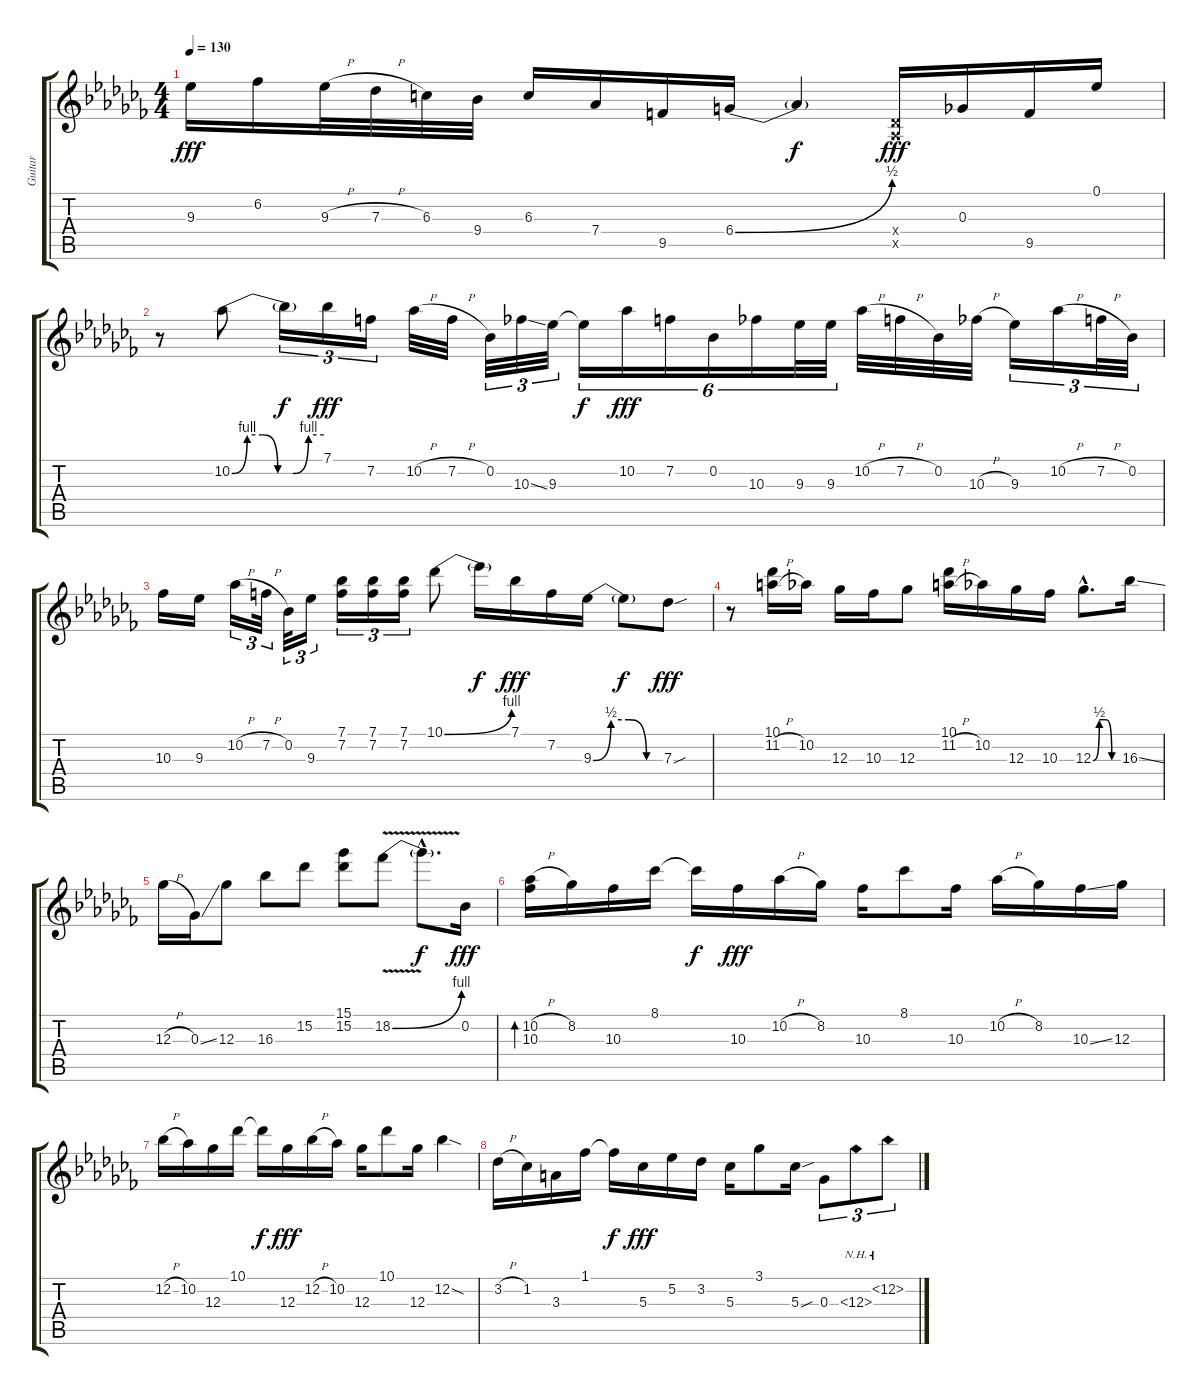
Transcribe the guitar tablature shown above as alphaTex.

\track ("Guitar" "Guitar") {instrument distortionguitar}
\staff {score tabs}
\tuning (Eb4 Bb3 Gb3 Db3 Ab2 Eb2) {hide}
\ts (4 4)
\tempo 130
\clef g2
\ks cb
9.3.16{dy fff} 6.2.16 9.3{h}.32 7.3{h}.32 6.3.32 9.4.32 6.3.16 7.4.16 9.5.16 6.4{be (bend 0 0 60 2)}.16 6.4{t}.4{dy f} (0.4{x} 0.5{x}).16{dy fff} 0.3.16 9.5.16 0.1.16 |
r.8 10.2{be (custom 0 0 10 4 20 4 30 0 40 0 50 4 60 4)}.8 10.2{t}.16{tu (3 2) dy f} 7.1.16{tu (3 2) dy fff} 7.2.16{tu (3 2)} 10.2{h}.32 7.2{h}.32 0.2.32{tu (3 2)} 10.3{ss}.32{tu (3 2)} 9.3.32{tu (3 2)} 9.3{t}.16{tu (6 4) dy f} 10.2.16{tu (6 4) dy fff} 7.2.16{tu (6 4)} 0.2.16{tu (6 4)} 10.3.16{tu (6 4)} 9.3.32{tu (6 4)} 9.3.32{tu (6 4)} 10.2{h}.32 7.2{h}.32 0.2.32 10.3{h}.32 9.3.16{tu (3 2)} 10.2{h}.16{tu (3 2)} 7.2{h}.32{tu (3 2)} 0.2.32{tu (3 2)} |
10.3.16 9.3.16 10.2{h}.16{tu (3 2)} 7.2{h}.32{tu (3 2)} 0.2.32{tu (3 2)} 9.3.16{tu (3 2)} (7.1 7.2).16{tu (3 2)} (7.1 7.2).16{tu (3 2)} (7.1 7.2).16{tu (3 2)} 10.1{be (bend 0 0 60 4)}.8 10.1{t}.16{dy f} 7.1.16{dy fff} 7.2.16 9.3{be (custom 0 0 15 2 30 2 45 0 60 0)}.16 9.3{t}.8{dy f} 7.3{sou}.8{dy fff} |
r.8 (10.1 11.2{h}).16 10.2.16 12.3.16 10.3.16 12.3.8 (10.1 11.2{h}).16 10.2.16 12.3.16 10.3.16 12.3{be (custom 0 0 15 2 30 2 45 0 60 0) hac}.8{d} 16.3{ss}.16 |
12.3{h}.16 0.3{ss}.16 12.3.8 16.3.8 15.2.8 (15.1 15.2).8 18.2{be (bend 0 0 60 4) v}.8 18.2{hac t}.8{d dy f} 0.2.16{dy fff} |
(10.2{h} 10.3).16{bd 60} 8.2.16 10.3.16 8.1.16 8.1{t}.16{dy f} 10.3.16{dy fff} 10.2{h}.16 8.2.16 10.3.16 8.1.8 10.3.16 10.2{h}.16 8.2.16 10.3{ss}.16 12.3.16 |
12.2{h}.16 10.2.16 12.3.16 10.1.16 10.1{t}.16{dy f} 12.3.16{dy fff} 12.2{h}.16 10.2.16 12.3.16 10.1.8 12.3.16 12.2{sod}.4 |
3.2{h}.16 1.2.16 3.3.16 1.1.16 1.1{t}.16{dy f} 5.3.16{dy fff} 5.2.16 3.2.16 5.3.16 3.1.8 5.3{sou}.16 0.3.8{tu (3 2)} 12.3{nh}.8{tu (3 2)} 12.2{nh}.8{tu (3 2)}
